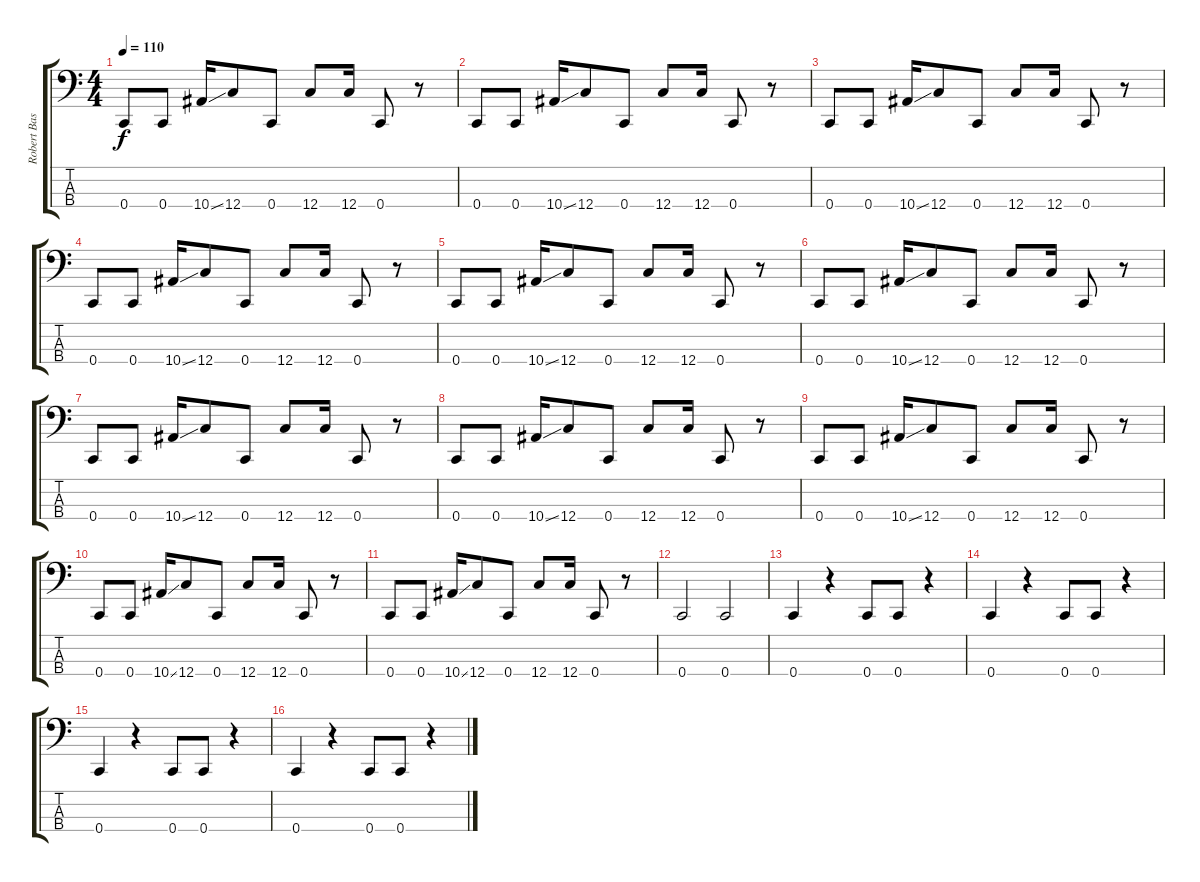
\track ("Robert Bass" "Robert Bas") {instrument electricbassfinger}
\staff {score tabs}
\tuning (F2 C2 G1 C1) {hide}
\ts (4 4)
\tempo 110
\clef f4
\ks c
0.4.8{dy f} 0.4.8 10.4{ss}.16 12.4.8 0.4.8 12.4.8 12.4.16 0.4.8 r.8 |
0.4.8 0.4.8 10.4{ss}.16 12.4.8 0.4.8 12.4.8 12.4.16 0.4.8 r.8 |
0.4.8 0.4.8 10.4{ss}.16 12.4.8 0.4.8 12.4.8 12.4.16 0.4.8 r.8 |
0.4.8 0.4.8 10.4{ss}.16 12.4.8 0.4.8 12.4.8 12.4.16 0.4.8 r.8 |
0.4.8 0.4.8 10.4{ss}.16 12.4.8 0.4.8 12.4.8 12.4.16 0.4.8 r.8 |
0.4.8 0.4.8 10.4{ss}.16 12.4.8 0.4.8 12.4.8 12.4.16 0.4.8 r.8 |
0.4.8 0.4.8 10.4{ss}.16 12.4.8 0.4.8 12.4.8 12.4.16 0.4.8 r.8 |
0.4.8 0.4.8 10.4{ss}.16 12.4.8 0.4.8 12.4.8 12.4.16 0.4.8 r.8 |
0.4.8 0.4.8 10.4{ss}.16 12.4.8 0.4.8 12.4.8 12.4.16 0.4.8 r.8 |
0.4.8 0.4.8 10.4{ss}.16 12.4.8 0.4.8 12.4.8 12.4.16 0.4.8 r.8 |
0.4.8 0.4.8 10.4{ss}.16 12.4.8 0.4.8 12.4.8 12.4.16 0.4.8 r.8 |
0.4.2 0.4.2 |
0.4.4 r.4 0.4.8 0.4.8 r.4 |
0.4.4 r.4 0.4.8 0.4.8 r.4 |
0.4.4 r.4 0.4.8 0.4.8 r.4 |
0.4.4 r.4 0.4.8 0.4.8 r.4
